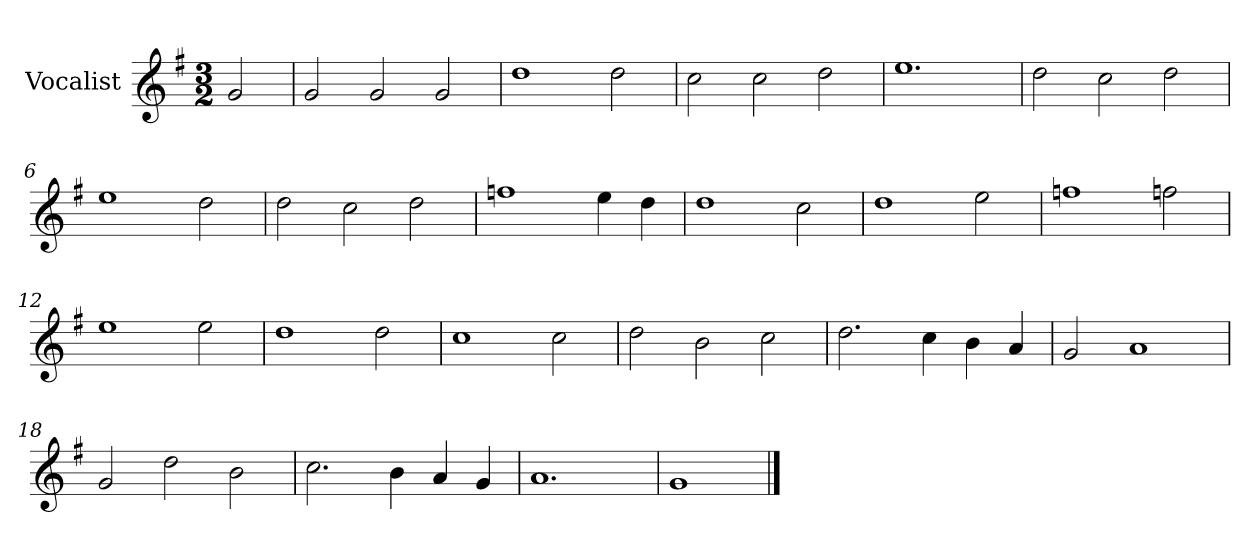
**kern
*part1
*staff1
*I"Vocalist
*k[f#]
*G:
*M3/2
=
2g
=1
2g
2g
2g
=2
1dd
2dd
=3
2cc
2cc
2dd
=4
1.ee
=5
2dd
2cc
2dd
=6
1ee
2dd
=7
2dd
2cc
2dd
=8
1ffn
4ee
4dd
=9
1dd
2cc
=10
1dd
2ee
=11
1ffn
2ffn
=12
1ee
2ee
=13
1dd
2dd
=14
1cc
2cc
=15
2dd
2b
2cc
=16
2.dd
4cc
4b
4a
=17
2g
1a
=18
2g
2dd
2b
=19
2.cc
4b
4a
4g
=20
1.a
=21
1g
==
*-
